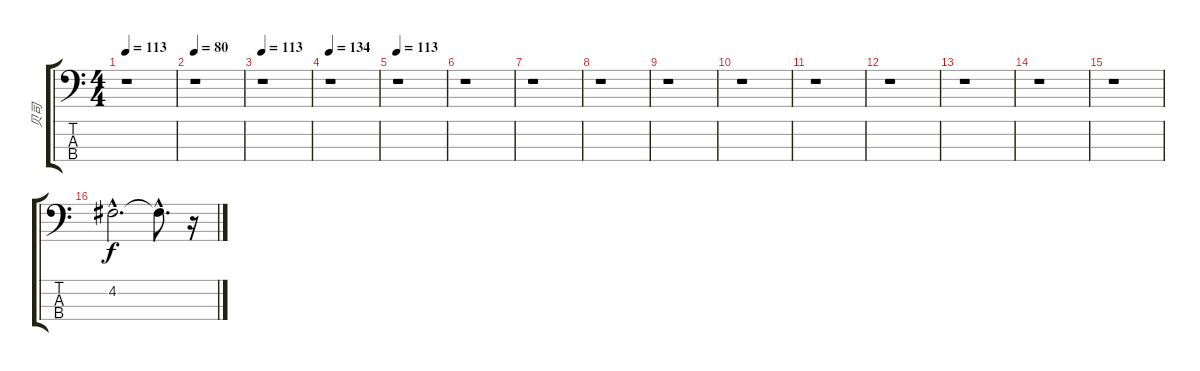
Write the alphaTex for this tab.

\track ("贝司" "贝司") {instrument electricbassfinger}
\staff {score tabs}
\tuning (G2 D2 A1 E1) {hide}
\ts (4 4)
\tempo 113
\clef f4
\ks c
r.1{dy f instrument electricbassfinger} |
\tempo 80
r.1 |
\tempo 113
r.1 |
\tempo 134
r.1 |
\tempo 113
r.1 |
r.1 |
r.1 |
r.1 |
r.1 |
r.1 |
r.1 |
r.1 |
r.1 |
r.1 |
r.1 |
4.2{hac}.2{d volume 12} 4.2{hac t}.8{d} r.16
